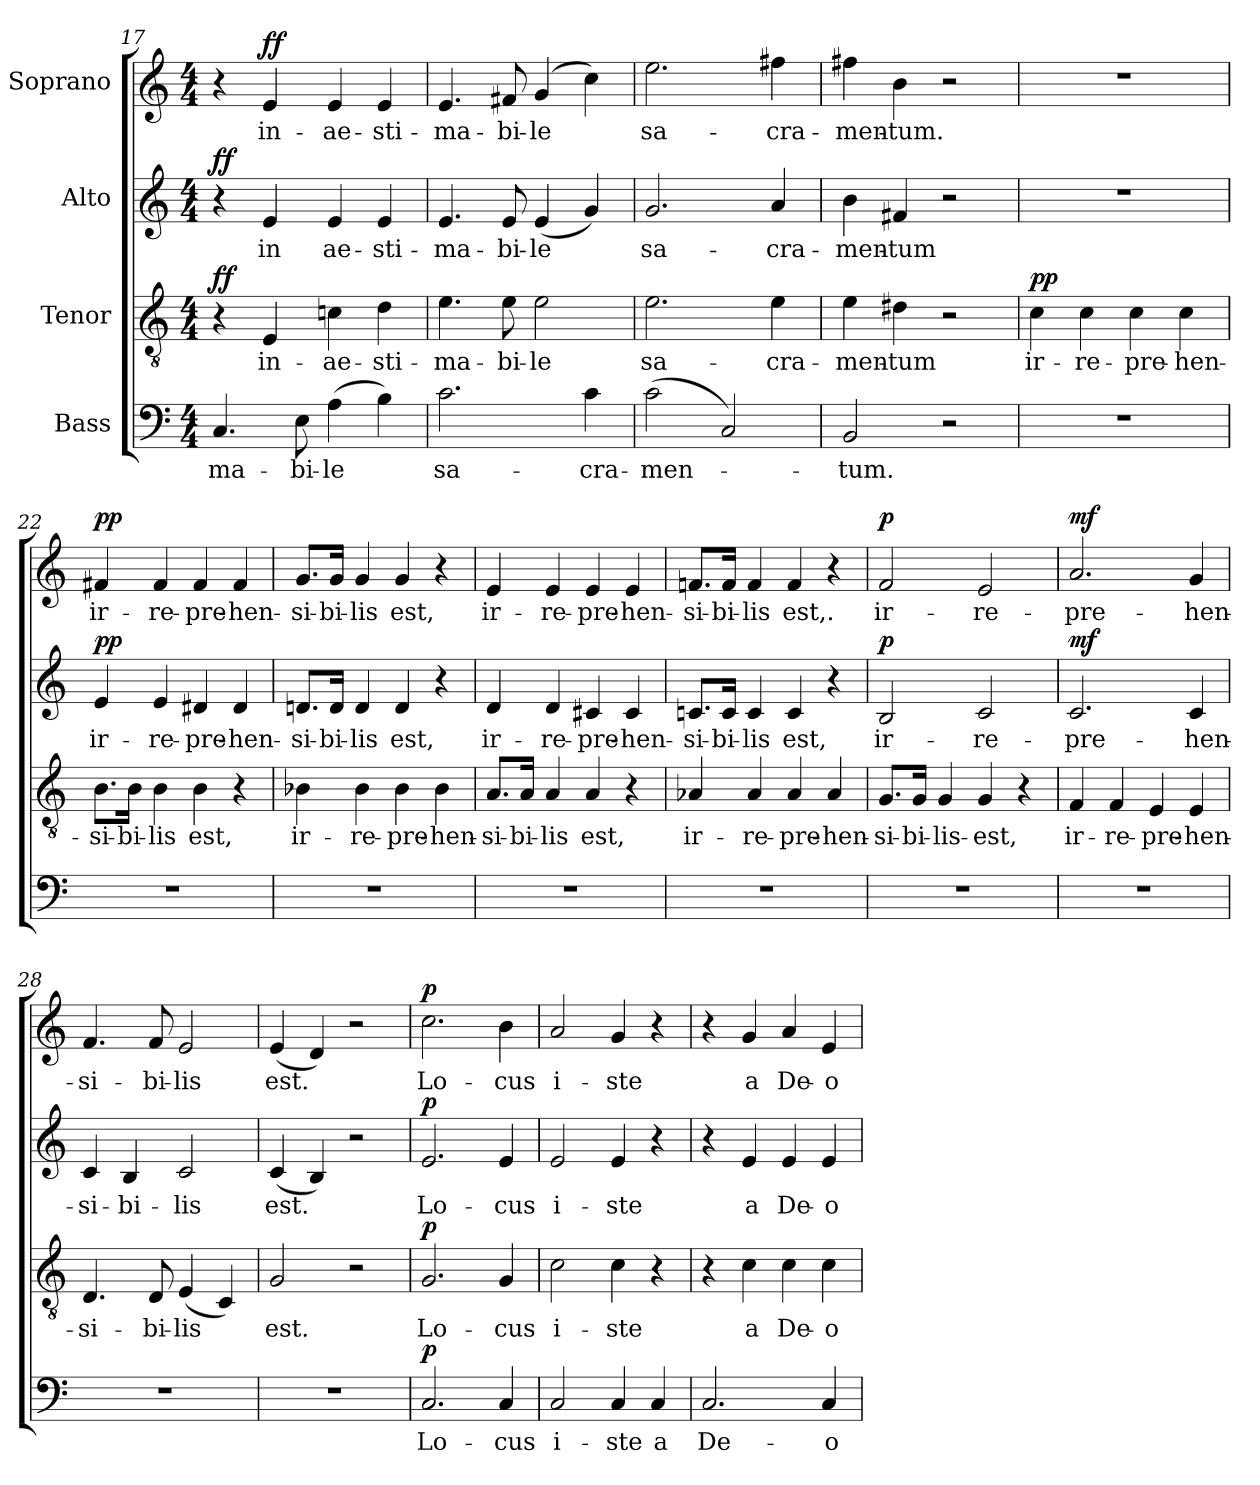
**kern	**text	**dynam	**kern	**text	**dynam	**kern	**text	**dynam	**kern	**text	**dynam
*part4	*part4	*part4	*part3	*part3	*part3	*part2	*part2	*part2	*part1	*part1	*part1
*staff4	*staff4	*staff4	*staff3	*staff3	*staff3	*staff2	*staff2	*staff2	*staff1	*staff1	*staff1
*I"Bass	*	*	*I"Tenor	*	*	*I"Alto	*	*	*I"Soprano	*	*
*clefF4	*	*	*clefGv2	*	*	*clefG2	*	*	*clefG2	*	*
*k[]	*	*	*k[]	*	*	*k[]	*	*	*k[]	*	*
*M4/4	*	*	*M4/4	*	*	*M4/4	*	*	*M4/4	*	*
=17	=17	=17	=17	=17	=17	=17	=17	=17	=17	=17	=17
!	!	!	!	!	!LO:DY:a	!	!	!LO:DY:a	!	!	!
4.C/	-ma-	.	4r	.	ff	4r	.	ff	4r	.	.
!	!	!	!	!	!	!	!	!	!	!	!LO:DY:a
.	.	.	4E/	in-	.	4e/	in	.	4e/	in-	ff
8E\	-bi-	.	.	.	.	.	.	.	.	.	.
(4A\	-le	.	4cn\	-ae-	.	4e/	ae-	.	4e/	-ae-	.
4B\)	.	.	4d\	-sti-	.	4e/	-sti-	.	4e/	-sti-	.
=18	=18	=18	=18	=18	=18	=18	=18	=18	=18	=18	=18
2.c\	sa-	.	4.e\	-ma-	.	4.e/	-ma-	.	4.e/	-ma-	.
.	.	.	8e\	-bi-	.	8e/	-bi-	.	8f#X/	-bi-	.
.	.	.	2e\	-le	.	(4e/	-le	.	(4g/	-le	.
4c\	-cra-	.	.	.	.	4g/)	.	.	4cc\)	.	.
=19	=19	=19	=19	=19	=19	=19	=19	=19	=19	=19	=19
(2c\	-men-	.	2.e\	sa-	.	2.g/	sa-	.	2.ee\	sa-	.
2C/)	.	.	.	.	.	.	.	.	.	.	.
.	.	.	4e\	-cra-	.	4a/	-cra-	.	4ff#X\	-cra-	.
=20	=20	=20	=20	=20	=20	=20	=20	=20	=20	=20	=20
2BB/	-tum.	.	4e\	-men-	.	4b\	-men-	.	4ff#X\	-men-	.
.	.	.	4d#X\	-tum	.	4f#X/	-tum	.	4b\	-tum.	.
2r	.	.	2r	.	.	2r	.	.	2r	.	.
=21	=21	=21	=21	=21	=21	=21	=21	=21	=21	=21	=21
!	!	!	!	!	!LO:DY:a	!	!	!	!	!	!
1r	.	.	4c\	ir-	pp	1r	.	.	1r	.	.
.	.	.	4c\	-re-	.	.	.	.	.	.	.
.	.	.	4c\	-pre-	.	.	.	.	.	.	.
.	.	.	4c\	-hen-	.	.	.	.	.	.	.
!!LO:LB:g=z
=22	=22	=22	=22	=22	=22	=22	=22	=22	=22	=22	=22
!	!	!	!	!	!	!	!	!LO:DY:a	!	!	!LO:DY:a
1r	.	.	8.B\L	-si-	.	4e/	ir-	pp	4f#X/	ir-	pp
.	.	.	16B\Jk	-bi-	.	.	.	.	.	.	.
.	.	.	4B\	-lis	.	4e/	-re-	.	4f#/	-re-	.
.	.	.	4B\	est,	.	4d#X/	-pre-	.	4f#/	-pre-	.
.	.	.	4r	.	.	4d#/	-hen-	.	4f#/	-hen-	.
=23	=23	=23	=23	=23	=23	=23	=23	=23	=23	=23	=23
1r	.	.	4B-X\	ir-	.	8.dn/L	-si-	.	8.g/L	-si-	.
.	.	.	.	.	.	16d/Jk	-bi-	.	16g/Jk	-bi-	.
.	.	.	4B-\	-re-	.	4d/	-lis	.	4g/	-lis	.
.	.	.	4B-\	-pre-	.	4d/	est,	.	4g/	est,	.
.	.	.	4B-\	-hen-	.	4r	.	.	4r	.	.
=24	=24	=24	=24	=24	=24	=24	=24	=24	=24	=24	=24
1r	.	.	8.A/L	-si-	.	4d/	ir-	.	4e/	ir-	.
.	.	.	16A/Jk	-bi-	.	.	.	.	.	.	.
.	.	.	4A/	-lis	.	4d/	-re-	.	4e/	-re-	.
.	.	.	4A/	est,	.	4c#X/	-pre-	.	4e/	-pre-	.
.	.	.	4r	.	.	4c#/	-hen-	.	4e/	-hen-	.
=25	=25	=25	=25	=25	=25	=25	=25	=25	=25	=25	=25
1r	.	.	4A-X/	ir-	.	8.cn/L	-si-	.	8.fn/L	-si-	.
.	.	.	.	.	.	16c/Jk	-bi-	.	16f/Jk	-bi-	.
.	.	.	4A-/	-re-	.	4c/	-lis	.	4f/	-lis	.
.	.	.	4A-/	-pre-	.	4c/	est,	.	4f/	est,.	.
.	.	.	4A-/	-hen-	.	4r	.	.	4r	.	.
=26	=26	=26	=26	=26	=26	=26	=26	=26	=26	=26	=26
!	!	!	!	!	!	!	!	!LO:DY:a	!	!	!LO:DY:a
1r	.	.	8.G/L	-si-	.	2B/	ir-	p	2f/	ir-	p
.	.	.	16G/Jk	-bi-	.	.	.	.	.	.	.
.	.	.	4G/	-lis-	.	.	.	.	.	.	.
.	.	.	4G/	-est,	.	2c/	-re-	.	2e/	-re-	.
.	.	.	4r	.	.	.	.	.	.	.	.
!!LO:LB:g=z
=27	=27	=27	=27	=27	=27	=27	=27	=27	=27	=27	=27
!	!	!	!	!	!	!	!	!LO:DY:a	!	!	!LO:DY:a
1r	.	.	4F/	ir-	.	2.c/	-pre-	mf	2.a/	-pre-	mf
.	.	.	4F/	-re-	.	.	.	.	.	.	.
.	.	.	4E/	-pre-	.	.	.	.	.	.	.
.	.	.	4E/	-hen-	.	4c/	-hen-	.	4g/	-hen-	.
=28	=28	=28	=28	=28	=28	=28	=28	=28	=28	=28	=28
1r	.	.	4.D/	-si-	.	4c/	-si-	.	4.f/	-si-	.
.	.	.	.	.	.	4B/	-bi-	.	.	.	.
.	.	.	8D/	-bi-	.	.	.	.	8f/	-bi-	.
.	.	.	(4E/	-lis	.	2c/	-lis	.	2e/	-lis	.
.	.	.	4C/)	.	.	.	.	.	.	.	.
=29	=29	=29	=29	=29	=29	=29	=29	=29	=29	=29	=29
1r	.	.	2G/	est.	.	(4c/	est.	.	(4e/	est.	.
.	.	.	.	.	.	4B/)	.	.	4d/)	.	.
.	.	.	2r	.	.	2r	.	.	2r	.	.
=30	=30	=30	=30	=30	=30	=30	=30	=30	=30	=30	=30
!	!	!LO:DY:a	!	!	!LO:DY:a	!	!	!LO:DY:a	!	!	!LO:DY:a
2.C/	Lo-	p	2.G/	Lo-	p	2.e/	Lo-	p	2.cc\	Lo-	p
4C/	-cus	.	4G/	-cus	.	4e/	-cus	.	4b\	-cus	.
=31	=31	=31	=31	=31	=31	=31	=31	=31	=31	=31	=31
2C/	i-	.	2c\	i-	.	2e/	i-	.	2a/	i-	.
4C/	-ste	.	4c\	-ste	.	4e/	-ste	.	4g/	-ste	.
4C/	a	.	4r	.	.	4r	.	.	4r	.	.
=32	=32	=32	=32	=32	=32	=32	=32	=32	=32	=32	=32
2.C/	De-	.	4r	.	.	4r	.	.	4r	.	.
.	.	.	4c\	a	.	4e/	a	.	4g/	a	.
.	.	.	4c\	De-	.	4e/	De-	.	4a/	De-	.
4C/	-o	.	4c\	-o	.	4e/	-o	.	4e/	-o	.
=	=	=	=	=	=	=	=	=	=	=	=
*-	*-	*-	*-	*-	*-	*-	*-	*-	*-	*-	*-
